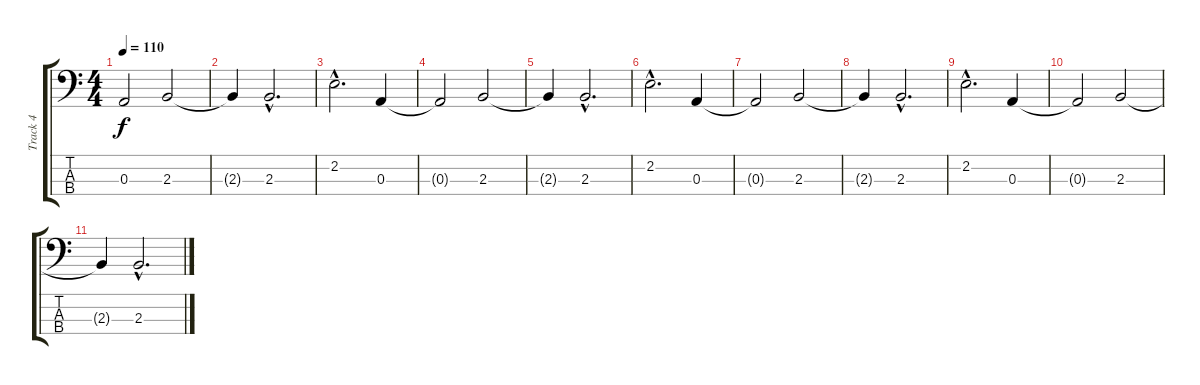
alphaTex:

\track ("Track 4" "Track 4") {instrument electricbasspick}
\staff {score tabs}
\tuning (G2 D2 A1 E1) {hide}
\ts (4 4)
\tempo 110
\clef f4
\ks c
0.3{t}.2{dy f} 2.3.2 |
2.3{t}.4 2.3{hac}.2{d} |
2.2{hac}.2{d} 0.3.4 |
0.3{t}.2 2.3.2 |
2.3{t}.4 2.3{hac}.2{d} |
2.2{hac}.2{d} 0.3.4 |
0.3{t}.2 2.3.2 |
2.3{t}.4 2.3{hac}.2{d} |
2.2{hac}.2{d} 0.3.4 |
0.3{t}.2 2.3.2 |
2.3{t}.4 2.3{hac}.2{d}
